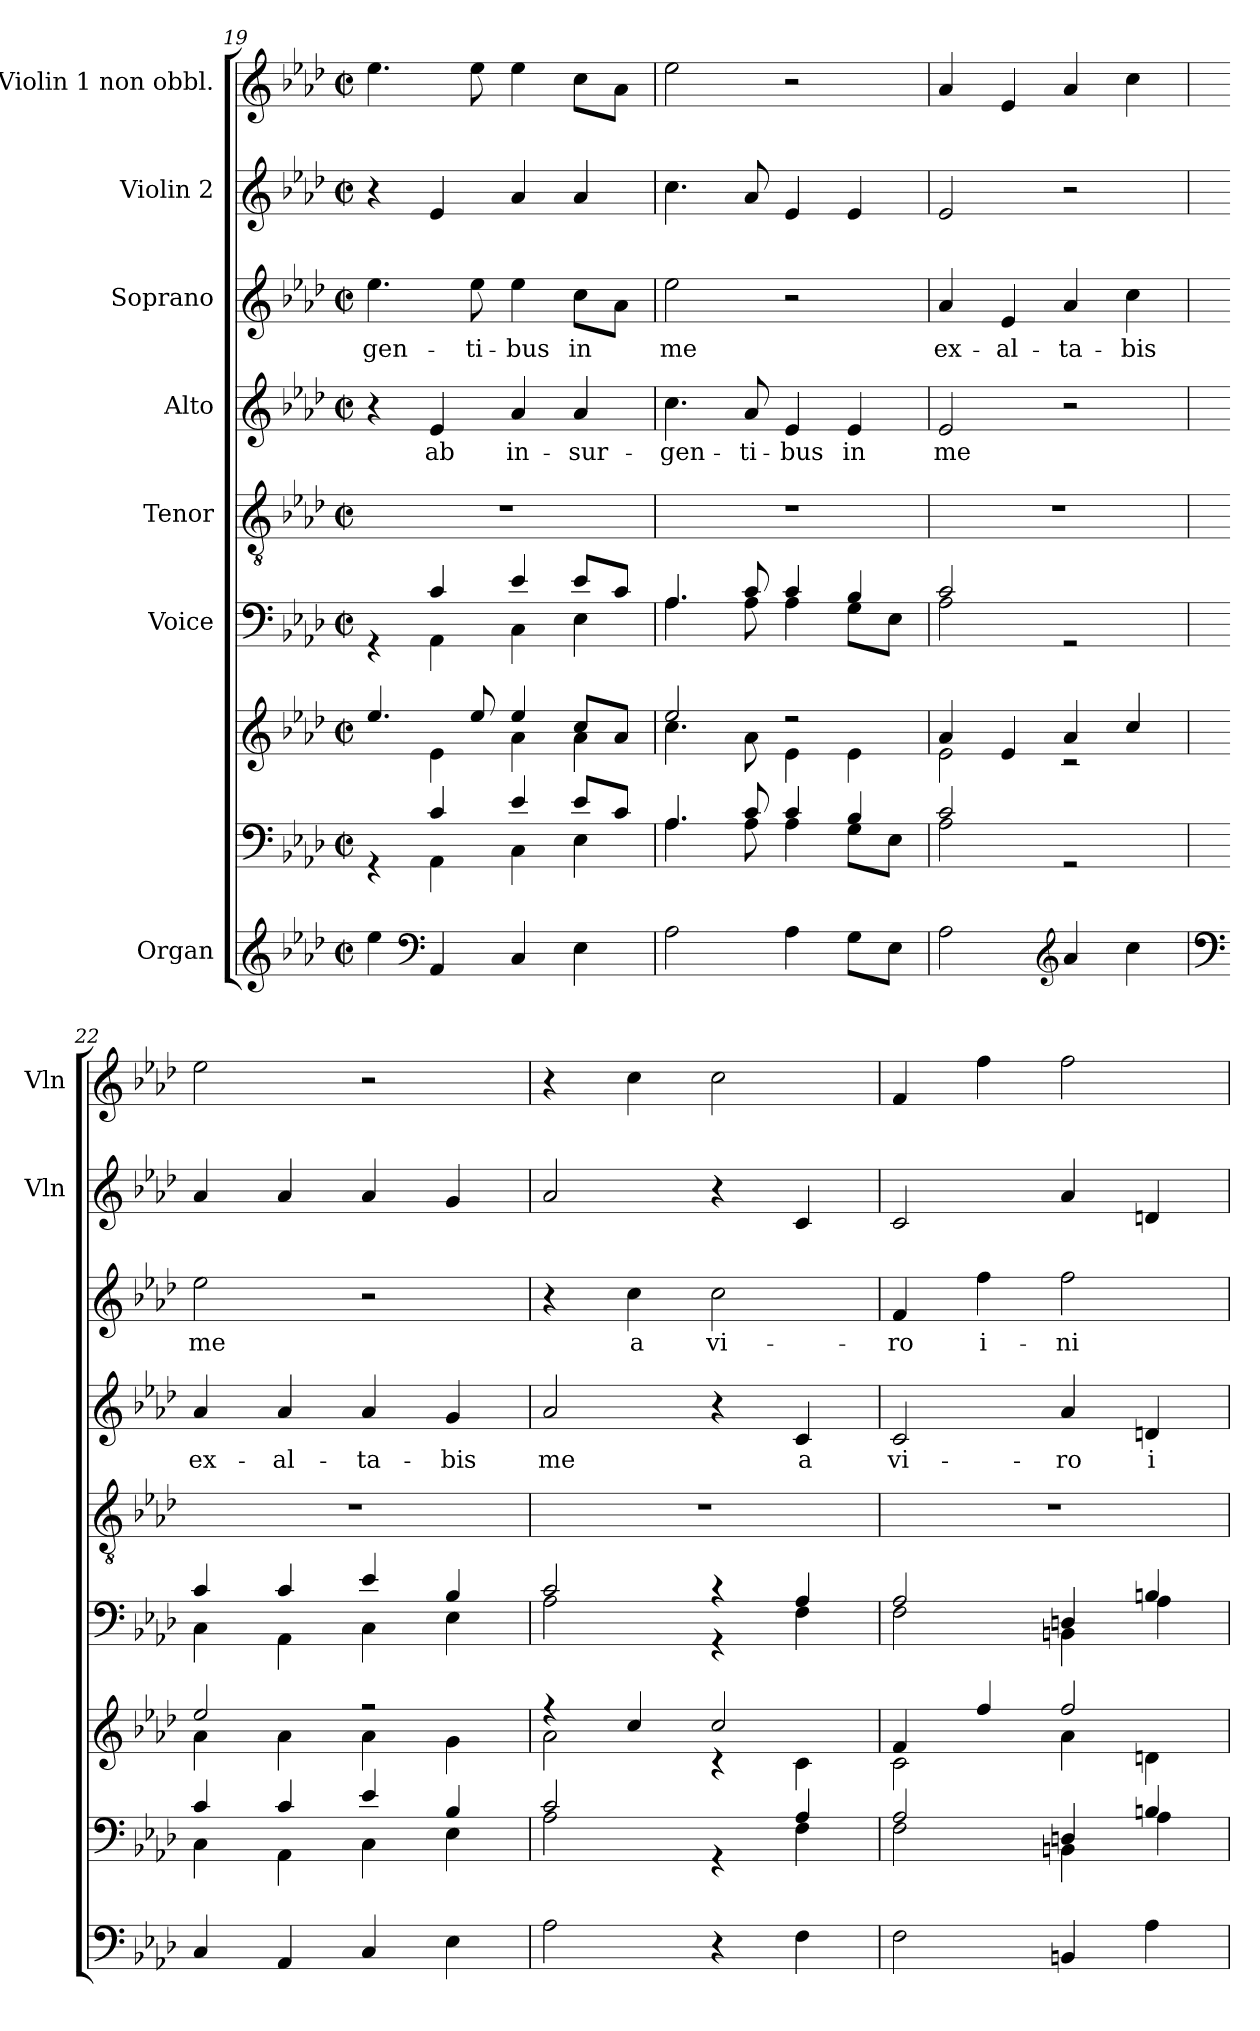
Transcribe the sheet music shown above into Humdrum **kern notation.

**kern	**kern	**kern	**kern	**kern	**kern	**text	**kern	**text	**kern	**kern
*part7	*part7	*part7	*part6	*part5	*part4	*part4	*part3	*part3	*part2	*part1
*staff9	*staff8	*staff7	*staff6	*staff5	*staff4	*staff4	*staff3	*staff3	*staff2	*staff1
*I"Organ	*	*	*I"Voice	*I"Tenor	*I"Alto	*	*I"Soprano	*	*I"Violin 2	*I"Violin 1  non obbl.
*	*	*	*	*	*	*	*	*	*I'Vln	*I'Vln
*clefG2	*clefF4	*clefG2	*clefF4	*clefGv2	*clefG2	*	*clefG2	*	*clefG2	*clefG2
*k[b-e-a-d-]	*k[b-e-a-d-]	*k[b-e-a-d-]	*k[b-e-a-d-]	*k[b-e-a-d-]	*k[b-e-a-d-]	*	*k[b-e-a-d-]	*	*k[b-e-a-d-]	*k[b-e-a-d-]
*M2/2	*M2/2	*M2/2	*M2/2	*M2/2	*M2/2	*	*M2/2	*	*M2/2	*M2/2
*met(c|)	*met(c|)	*met(c|)	*met(c|)	*met(c|)	*met(c|)	*	*met(c|)	*	*met(c|)	*met(c|)
=19	=19	=19	=19	=19	=19	=19	=19	=19	=19	=19
*	*^	*^	*^	*	*	*	*	*	*	*
!	!	!	!	!	!	!	!	!	!	!	!LO:LY:b	!	!
4ee-\	4rGG	4ryy	4.ee-/	4ryy	4rGG	4ryy	1r	4r	.	4.ee-\	-gen-	4r	4.ee-\
*clefF4	*	*	*	*	*	*	*	*	*	*	*	*	*
!	!	!	!	!	!	!	!	!	!LO:LY:b	!	!	!	!
4AA-/	4c/	4AA-\	.	4e-\	4c/	4AA-\	.	4e-/	ab	.	.	4e-/	.
!	!	!	!	!	!	!	!	!	!	!	!LO:LY:b	!	!
.	.	.	8ee-/	.	.	.	.	.	.	8ee-\	-ti-	.	8ee-\
!	!	!	!	!	!	!	!	!	!LO:LY:b	!	!LO:LY:b	!	!
4C/	4e-/	4C\	4ee-/	4a-\	4e-/	4C\	.	4a-/	in-	4ee-\	-bus	4a-/	4ee-\
!	!	!	!	!	!	!	!	!	!LO:LY:b	!	!LO:LY:b	!	!
4E-\	8e-/L	4E-\	8cc/L	4a-\	8e-/L	4E-\	.	4a-/	-sur-	8cc\L	in	4a-/	8cc\L
.	8c/J	.	8a-/J	.	8c/J	.	.	.	.	8a-\J	.	.	8a-\J
!!LO:PB:g=z
=20	=20	=20	=20	=20	=20	=20	=20	=20	=20	=20	=20	=20	=20
!	!	!	!	!	!	!	!	!	!LO:LY:b	!	!LO:LY:b	!	!
2A-\	4.A-/	4.A-\	2ee-/	4.cc\	4.A-/	4.A-\	1r	4.cc\	-gen-	2ee-\	me	4.cc\	2ee-\
!	!	!	!	!	!	!	!	!	!LO:LY:b	!	!	!	!
.	8c/	8A-\	.	8a-\	8c/	8A-\	.	8a-/	-ti-	.	.	8a-/	.
!	!	!	!	!	!	!	!	!	!LO:LY:b	!	!	!	!
4A-\	4c/	4A-\	2r	4e-\	4c/	4A-\	.	4e-/	-bus	2r	.	4e-/	2r
!	!	!	!	!	!	!	!	!	!LO:LY:b	!	!	!	!
8G\L	4B-/	8G\L	.	4e-\	4B-/	8G\L	.	4e-/	in	.	.	4e-/	.
8E-\J	.	8E-\J	.	.	.	8E-\J	.	.	.	.	.	.	.
=21	=21	=21	=21	=21	=21	=21	=21	=21	=21	=21	=21	=21	=21
!	!	!	!	!	!	!	!	!	!LO:LY:b	!	!LO:LY:b	!	!
2A-\	2c/	2A-\	4a-/	2e-\	2c/	2A-\	1r	2e-/	me	4a-/	ex-	2e-/	4a-/
!	!	!	!	!	!	!	!	!	!	!	!LO:LY:b	!	!
.	.	.	4e-/	.	.	.	.	.	.	4e-/	-al-	.	4e-/
*clefG2	*	*	*	*	*	*	*	*	*	*	*	*	*
!	!	!	!	!	!	!	!	!	!	!	!LO:LY:b	!	!
4a-/	2rGG	2ryy	4a-/	2r	2rGG	2ryy	.	2r	.	4a-/	-ta-	2r	4a-/
!	!	!	!	!	!	!	!	!	!	!	!LO:LY:b	!	!
4cc\	.	.	4cc/	.	.	.	.	.	.	4cc\	-bis	.	4cc\
=22	=22	=22	=22	=22	=22	=22	=22	=22	=22	=22	=22	=22	=22
*clefF4	*	*	*	*	*	*	*	*	*	*	*	*	*
!	!	!	!	!	!	!	!	!	!LO:LY:b	!	!LO:LY:b	!	!
4C/	4c/	4C\	2ee-/	4a-\	4c/	4C\	1r	4a-/	ex-	2ee-\	me	4a-/	2ee-\
!	!	!	!	!	!	!	!	!	!LO:LY:b	!	!	!	!
4AA-/	4c/	4AA-\	.	4a-\	4c/	4AA-\	.	4a-/	-al-	.	.	4a-/	.
!	!	!	!	!	!	!	!	!	!LO:LY:b	!	!	!	!
4C/	4e-/	4C\	2r	4a-\	4e-/	4C\	.	4a-/	-ta-	2r	.	4a-/	2r
!	!	!	!	!	!	!	!	!	!LO:LY:b	!	!	!	!
4E-\	4B-/	4E-\	.	4g\	4B-/	4E-\	.	4g/	-bis	.	.	4g/	.
=23	=23	=23	=23	=23	=23	=23	=23	=23	=23	=23	=23	=23	=23
!	!	!	!	!	!	!	!	!	!LO:LY:b	!	!	!	!
2A-\	2c/	2A-\	4r	2a-\	2c/	2A-\	1r	2a-/	me	4r	.	2a-/	4r
!	!	!	!	!	!	!	!	!	!	!	!LO:LY:b	!	!
.	.	.	4cc/	.	.	.	.	.	.	4cc\	a	.	4cc\
!	!	!	!	!	!	!	!	!	!	!	!LO:LY:b	!	!
4r	4rGG	4ryy	2cc/	4r	4r	4r	.	4r	.	2cc\	vi-	4r	2cc\
!	!	!	!	!	!	!	!	!	!LO:LY:b	!	!	!	!
4F\	4A-/	4F\	.	4c\	4A-/	4F\	.	4c/	a	.	.	4c/	.
=24	=24	=24	=24	=24	=24	=24	=24	=24	=24	=24	=24	=24	=24
!	!	!	!	!	!	!	!	!	!LO:LY:b	!	!LO:LY:b	!	!
2F\	2A-/	2F\	4f/	2c\	2A-/	2F\	1r	2c/	vi-	4f/	-ro	2c/	4f/
!	!	!	!	!	!	!	!	!	!	!	!LO:LY:b	!	!
.	.	.	4ff/	.	.	.	.	.	.	4ff\	i-	.	4ff\
!	!	!	!	!	!	!	!	!	!LO:LY:b	!	!LO:LY:b	!	!
4BBn/	4Dn/	4BBn\	2ff/	4a-\	4Dn/	4BBn\	.	4a-/	-ro	2ff\	-ni-	4a-/	2ff\
!	!	!	!	!	!	!	!	!	!LO:LY:b	!	!	!	!
4A-\	4Bn/	4A-\	.	4dn\	4Bn/	4A-\	.	4dn/	i-	.	.	4dn/	.
*	*v	*v	*	*	*v	*v	*	*	*	*	*	*	*
*	*	*v	*v	*	*	*	*	*	*	*	*
=	=	=	=	=	=	=	=	=	=	=
*-	*-	*-	*-	*-	*-	*-	*-	*-	*-	*-
